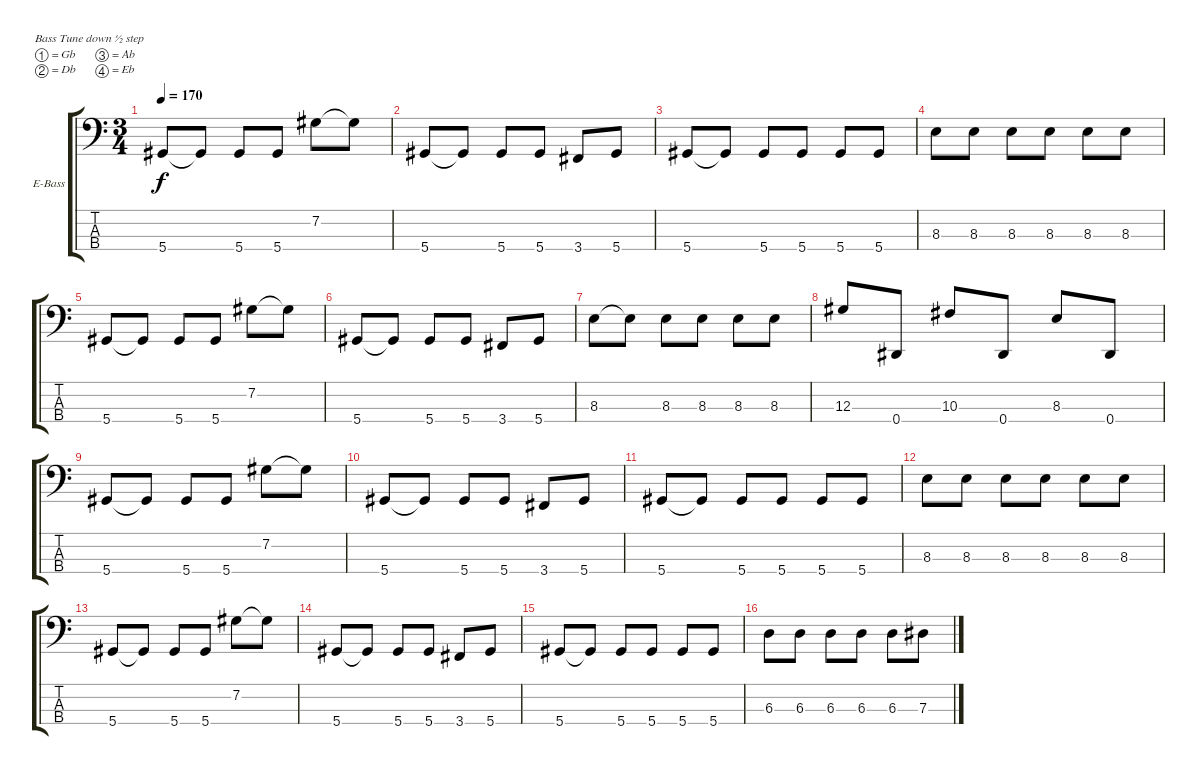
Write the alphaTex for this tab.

\bracketExtendMode groupsimilarinstruments
\firstSystemTrackNameOrientation horizontal
\otherSystemsTrackNameOrientation horizontal
\track ("Kristian - Bass" "E-Bass") {instrument electricbassfinger}
\staff {score tabs}
\tuning (Gb2 Db2 Ab1 Eb1)
\ts (3 4)
\tempo 170
\clef f4
\ks c
5.4.8{dy f} 5.4{t}.8 5.4.8 5.4.8 7.2.8 7.2{t}.8 |
5.4.8 5.4{t}.8 5.4.8 5.4.8 3.4.8 5.4.8 |
5.4.8 5.4{t}.8 5.4.8 5.4.8 5.4.8 5.4.8 |
8.3.8 8.3.8 8.3.8 8.3.8 8.3.8 8.3.8 |
5.4.8 5.4{t}.8 5.4.8 5.4.8 7.2.8 7.2{t}.8 |
5.4.8 5.4{t}.8 5.4.8 5.4.8 3.4.8 5.4.8 |
8.3.8 8.3{t}.8 8.3.8 8.3.8 8.3.8 8.3.8 |
12.3.8 0.4.8 10.3.8 0.4.8 8.3.8 0.4.8 |
5.4.8 5.4{t}.8 5.4.8 5.4.8 7.2.8 7.2{t}.8 |
5.4.8 5.4{t}.8 5.4.8 5.4.8 3.4.8 5.4.8 |
5.4.8 5.4{t}.8 5.4.8 5.4.8 5.4.8 5.4.8 |
8.3.8 8.3.8 8.3.8 8.3.8 8.3.8 8.3.8 |
5.4.8 5.4{t}.8 5.4.8 5.4.8 7.2.8 7.2{t}.8 |
5.4.8 5.4{t}.8 5.4.8 5.4.8 3.4.8 5.4.8 |
5.4.8 5.4{t}.8 5.4.8 5.4.8 5.4.8 5.4.8 |
6.3.8 6.3.8 6.3.8 6.3.8 6.3.8 7.3.8
